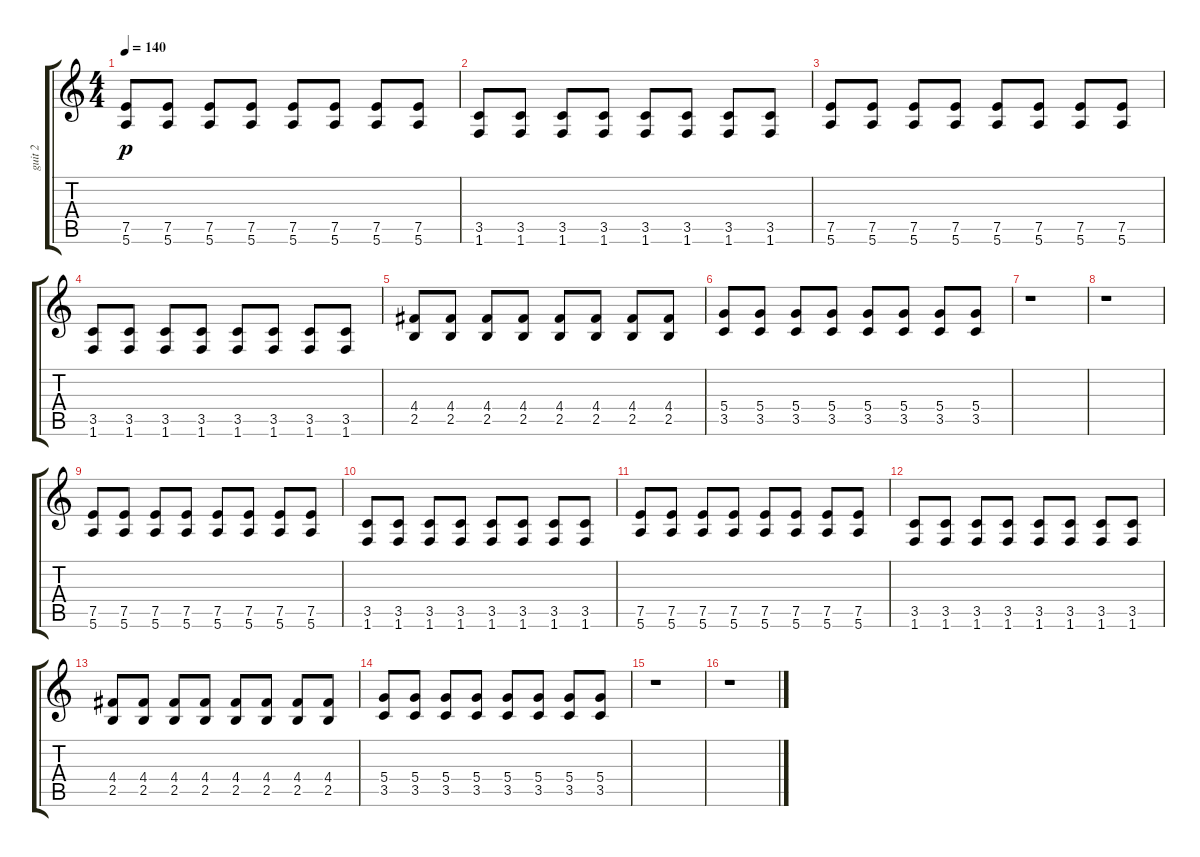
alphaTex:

\track ("guit 2" "guit 2") {instrument electricguitarmuted}
\staff {score tabs}
\tuning (E4 B3 G3 D3 A2 E2) {hide}
\ts (4 4)
\tempo 140
\clef g2
\ks c
(7.5 5.6).8{dy p} (7.5 5.6).8 (7.5 5.6).8 (7.5 5.6).8 (7.5 5.6).8 (7.5 5.6).8 (7.5 5.6).8 (7.5 5.6).8 |
(3.5 1.6).8 (3.5 1.6).8 (3.5 1.6).8 (3.5 1.6).8 (3.5 1.6).8 (3.5 1.6).8 (3.5 1.6).8 (3.5 1.6).8 |
(7.5 5.6).8 (7.5 5.6).8 (7.5 5.6).8 (7.5 5.6).8 (7.5 5.6).8 (7.5 5.6).8 (7.5 5.6).8 (7.5 5.6).8 |
(3.5 1.6).8 (3.5 1.6).8 (3.5 1.6).8 (3.5 1.6).8 (3.5 1.6).8 (3.5 1.6).8 (3.5 1.6).8 (3.5 1.6).8 |
(4.4 2.5).8 (4.4 2.5).8 (4.4 2.5).8 (4.4 2.5).8 (4.4 2.5).8 (4.4 2.5).8 (4.4 2.5).8 (4.4 2.5).8 |
(5.4 3.5).8 (5.4 3.5).8 (5.4 3.5).8 (5.4 3.5).8 (5.4 3.5).8 (5.4 3.5).8 (5.4 3.5).8 (5.4 3.5).8 |
r.1 |
r.1 |
(7.5 5.6).8 (7.5 5.6).8 (7.5 5.6).8 (7.5 5.6).8 (7.5 5.6).8 (7.5 5.6).8 (7.5 5.6).8 (7.5 5.6).8 |
(3.5 1.6).8 (3.5 1.6).8 (3.5 1.6).8 (3.5 1.6).8 (3.5 1.6).8 (3.5 1.6).8 (3.5 1.6).8 (3.5 1.6).8 |
(7.5 5.6).8 (7.5 5.6).8 (7.5 5.6).8 (7.5 5.6).8 (7.5 5.6).8 (7.5 5.6).8 (7.5 5.6).8 (7.5 5.6).8 |
(3.5 1.6).8 (3.5 1.6).8 (3.5 1.6).8 (3.5 1.6).8 (3.5 1.6).8 (3.5 1.6).8 (3.5 1.6).8 (3.5 1.6).8 |
(4.4 2.5).8 (4.4 2.5).8 (4.4 2.5).8 (4.4 2.5).8 (4.4 2.5).8 (4.4 2.5).8 (4.4 2.5).8 (4.4 2.5).8 |
(5.4 3.5).8 (5.4 3.5).8 (5.4 3.5).8 (5.4 3.5).8 (5.4 3.5).8 (5.4 3.5).8 (5.4 3.5).8 (5.4 3.5).8 |
r.1 |
r.1
